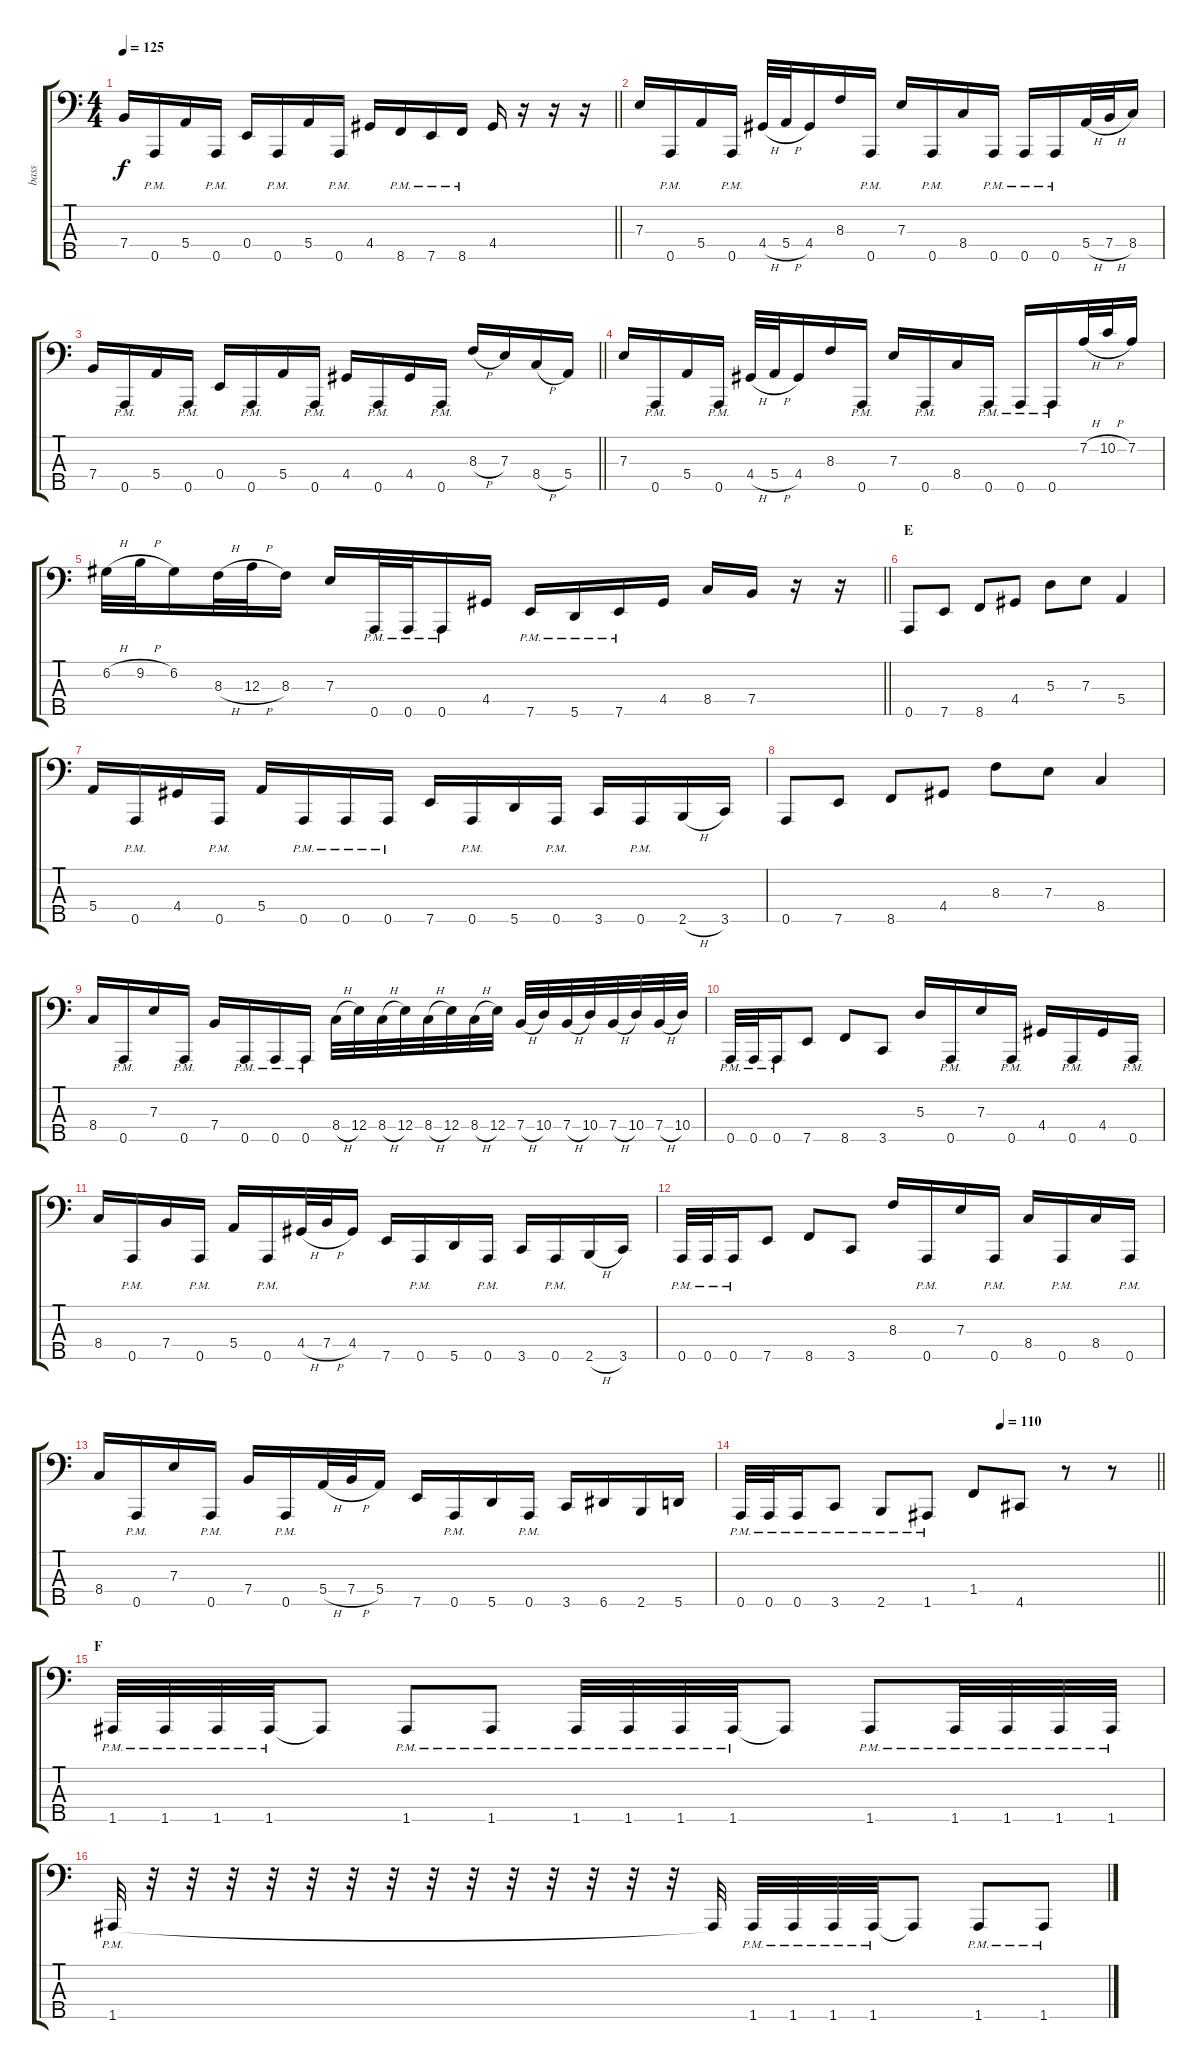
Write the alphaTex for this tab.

\track ("bass" "bass") {instrument electricbassfinger}
\staff {score tabs}
\tuning (Gb2 D2 A1 E1 A0) {hide}
\ts (4 4)
\tempo 125
\clef f4
\barLineRight lightlight
\ks c
7.4.16{dy f} 0.5{pm}.16 5.4.16 0.5{pm}.16 0.4.16 0.5{pm}.16 5.4.16 0.5{pm}.16 4.4.16 8.5{pm}.16 7.5{pm}.16 8.5{pm}.16 4.4.16 r.16 r.16 r.16 |
7.3.16 0.5{pm}.16 5.4.16 0.5{pm}.16 4.4{h}.32 5.4{h}.32 4.4.16 8.3.16 0.5{pm}.16 7.3.16 0.5{pm}.16 8.4.16 0.5{pm}.16 0.5{pm}.16 0.5{pm}.16 5.4{h}.32 7.4{h}.32 8.4.16 |
\barLineRight lightlight
7.4.16 0.5{pm}.16 5.4.16 0.5{pm}.16 0.4.16 0.5{pm}.16 5.4.16 0.5{pm}.16 4.4.16 0.5{pm}.16 4.4.16 0.5{pm}.16 8.3{h}.16 7.3.16 8.4{h}.16 5.4.16 |
7.3.16 0.5{pm}.16 5.4.16 0.5{pm}.16 4.4{h}.32 5.4{h}.32 4.4.16 8.3.16 0.5{pm}.16 7.3.16 0.5{pm}.16 8.4.16 0.5{pm}.16 0.5{pm}.16 0.5{pm}.16 7.2{h}.32 10.2{h}.32 7.2.16 |
\barLineRight lightlight
6.2{h}.32 9.2{h}.32 6.2.16 8.3{h}.32 12.3{h}.32 8.3.16 7.3.16 0.5{pm}.32 0.5{pm}.32 0.5{pm}.16 4.4.16 7.5{pm}.16 5.5{pm}.16 7.5{pm}.16 4.4.16 8.4.16 7.4.16 r.16 r.16 |
\section ("" "E")
0.5.8 7.5.8 8.5.8 4.4.8 5.3.8 7.3.8 5.4.4 |
5.4.16 0.5{pm}.16 4.4.16 0.5{pm}.16 5.4.16 0.5{pm}.16 0.5{pm}.16 0.5{pm}.16 7.5.16 0.5{pm}.16 5.5.16 0.5{pm}.16 3.5.16 0.5{pm}.16 2.5{h}.16 3.5.16 |
0.5.8 7.5.8 8.5.8 4.4.8 8.3.8 7.3.8 8.4.4 |
8.4.16 0.5{pm}.16 7.3.16 0.5{pm}.16 7.4.16 0.5{pm}.16 0.5{pm}.16 0.5{pm}.16 8.4{h}.32 12.4.32 8.4{h}.32 12.4.32 8.4{h}.32 12.4.32 8.4{h}.32 12.4.32 7.4{h}.32 10.4.32 7.4{h}.32 10.4.32 7.4{h}.32 10.4.32 7.4{h}.32 10.4.32 |
0.5{pm}.32 0.5{pm}.32 0.5{pm}.16 7.5.8 8.5.8 3.5.8 5.3.16 0.5{pm}.16 7.3.16 0.5{pm}.16 4.4.16 0.5{pm}.16 4.4.16 0.5{pm}.16 |
8.4.16 0.5{pm}.16 7.4.16 0.5{pm}.16 5.4.16 0.5{pm}.16 4.4{h}.32 7.4{h}.32 4.4.16 7.5.16 0.5{pm}.16 5.5.16 0.5{pm}.16 3.5.16 0.5{pm}.16 2.5{h}.16 3.5.16 |
0.5{pm}.32 0.5{pm}.32 0.5{pm}.16 7.5.8 8.5.8 3.5.8 8.3.16 0.5{pm}.16 7.3.16 0.5{pm}.16 8.4.16 0.5{pm}.16 8.4.16 0.5{pm}.16 |
8.4.16 0.5{pm}.16 7.3.16 0.5{pm}.16 7.4.16 0.5{pm}.16 5.4{h}.32 7.4{h}.32 5.4.16 7.5.16 0.5{pm}.16 5.5.16 0.5{pm}.16 3.5.16 6.5.16 2.5.16 5.5.16 |
\tempo (110 0.625)
\barLineRight lightlight
0.5{pm}.32 0.5{pm}.32 0.5{pm}.16 3.5{pm}.8 2.5{pm}.8 1.5{pm}.8 1.4.8 4.5.8 r.8 r.8 |
\section ("" "F")
1.5{pm}.32 1.5{pm}.32 1.5{pm}.32 1.5{pm}.32 1.5{t}.8 1.5{pm}.8 1.5{pm}.8 1.5{pm}.32 1.5{pm}.32 1.5{pm}.32 1.5{pm}.32 1.5{t}.8 1.5{pm}.8 1.5{pm}.32 1.5{pm}.32 1.5{pm}.32 1.5{pm}.32 |
1.5{pm}.32 r.32 r.32 r.32 r.32 r.32 r.32 r.32 r.32 r.32 r.32 r.32 r.32 r.32 r.32 1.5{t}.32 1.5{pm}.32 1.5{pm}.32 1.5{pm}.32 1.5{pm}.32 1.5{t}.8 1.5{pm}.8 1.5{pm}.8
